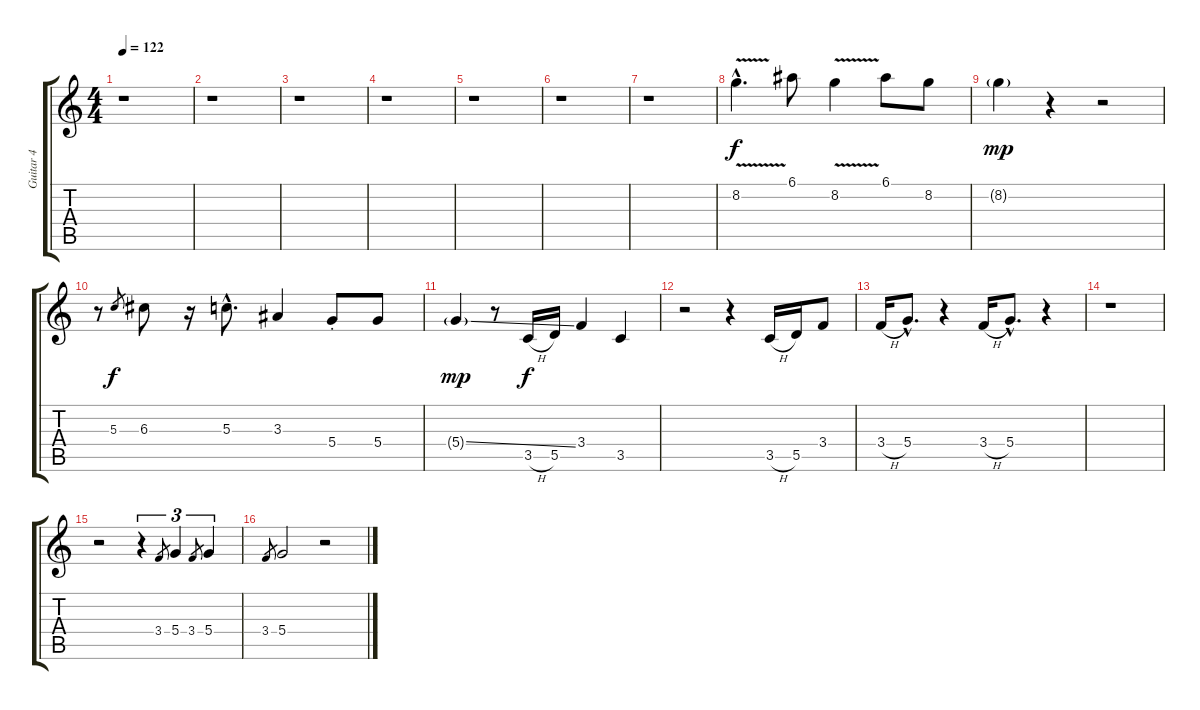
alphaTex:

\track ("Guitar 4" "Guitar 4") {instrument distortionguitar}
\staff {score tabs}
\tuning (E4 B3 G3 D3 A2 E2) {hide}
\ts (4 4)
\tempo 122
\clef g2
\ks c
r.1{dy f} |
r.1 |
r.1 |
r.1 |
r.1 |
r.1 |
r.1 |
8.2{v hac}.4{d} 6.1.8 8.2{v}.4 6.1.8 8.2.8 |
8.2{g}.4{dy mp} r.4 r.2 |
r.8 5.3.8{gr dy f} 6.3.8 r.16 5.3{hac}.8{d} 3.3.4 5.4{st}.8 5.4.8 |
5.4{ss g}.4{dy mp} r.8 3.5{h}.16{dy f} 5.5.16 3.4.4 3.5.4 |
r.2 r.4 3.5{h}.16 5.5.16 3.4.8 |
3.4{h}.16 5.4{hac}.8{d} r.4 3.4{h}.16 5.4{hac}.8{d} r.4 |
r.1 |
r.2 r.4{tu (3 2)} 3.4.8{gr} 5.4.4{tu (3 2)} 3.4.8{gr} 5.4.4{tu (3 2)} |
3.4.8{gr} 5.4.2 r.2
